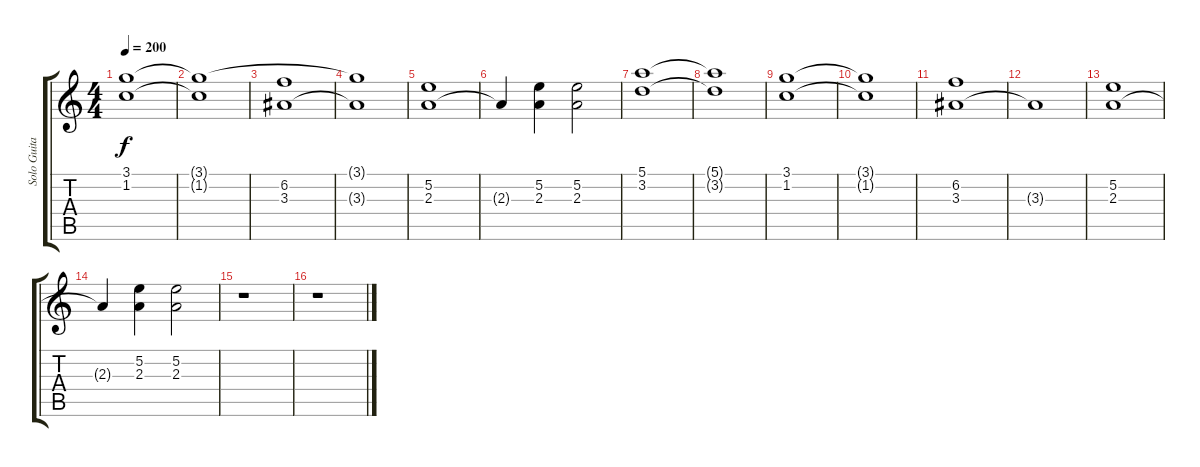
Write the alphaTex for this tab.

\track ("Solo Guitar" "Solo Guita") {instrument overdrivenguitar}
\staff {score tabs}
\tuning (E4 B3 G3 D3 A2 E2) {hide}
\ts (4 4)
\tempo 200
\clef g2
\ks c
(3.1 1.2).1{dy f volume 5} |
(3.1{t} 1.2{t}).1 |
(6.2 3.3).1{volume 13} |
(3.1{t} 3.3{t}).1 |
(5.2 2.3).1{volume 4} |
2.3{t}.4 (5.2 2.3).4{volume 4} (5.2 2.3).2{volume 11} |
(5.1 3.2).1{volume 15} |
(5.1{t} 3.2{t}).1 |
(3.1 1.2).1{volume 5} |
(3.1{t} 1.2{t}).1 |
(6.2 3.3).1{volume 13} |
3.3{t}.1 |
(5.2 2.3).1{volume 4} |
2.3{t}.4 (5.2 2.3).4{volume 4} (5.2 2.3).2{volume 11} |
r.1 |
r.1
